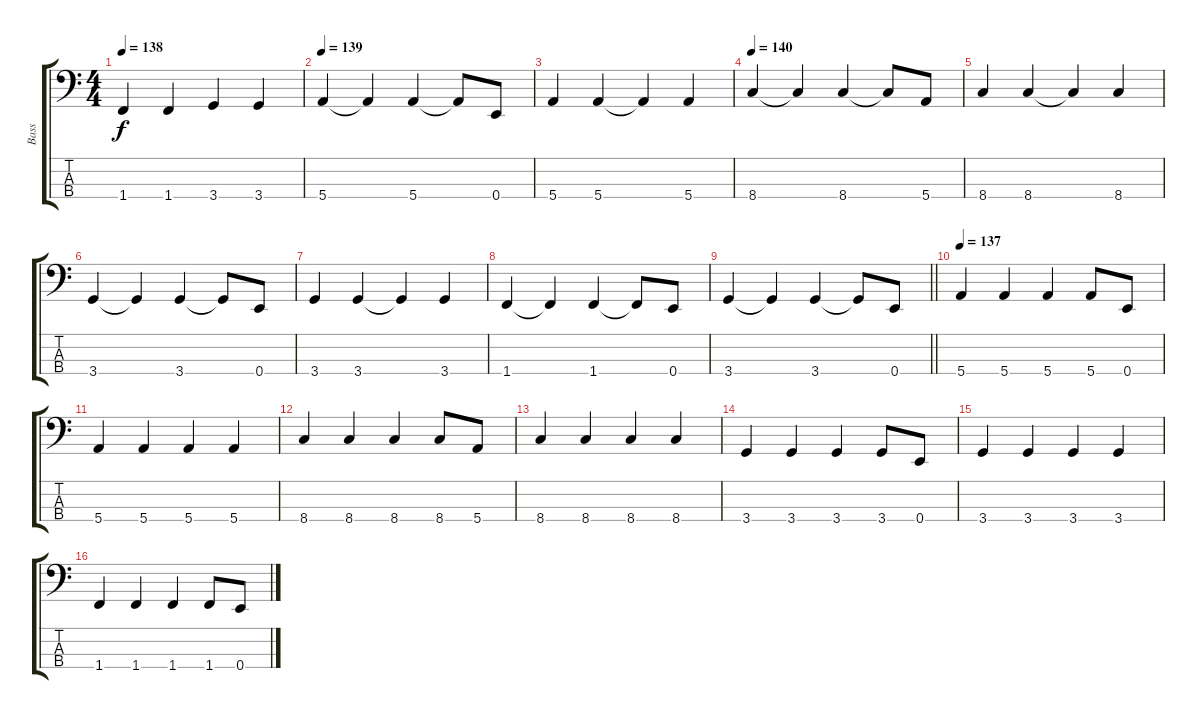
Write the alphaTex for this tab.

\track ("Bass" "Bass") {instrument electricbassfinger}
\staff {score tabs}
\tuning (G2 D2 A1 E1) {hide}
\ts (4 4)
\tempo 138
\clef f4
\ks c
1.4.4{dy f} 1.4.4 3.4.4 3.4.4 |
\tempo 139
5.4.4 5.4{t}.4 5.4.4 5.4{t}.8 0.4.8 |
5.4.4 5.4.4 5.4{t}.4 5.4.4 |
\tempo 140
8.4.4 8.4{t}.4 8.4.4 8.4{t}.8 5.4.8 |
8.4.4 8.4.4 8.4{t}.4 8.4.4 |
3.4.4 3.4{t}.4 3.4.4 3.4{t}.8 0.4.8 |
3.4.4 3.4.4 3.4{t}.4 3.4.4 |
1.4.4 1.4{t}.4 1.4.4 1.4{t}.8 0.4.8 |
\barLineRight lightlight
3.4.4 3.4{t}.4 3.4.4 3.4{t}.8 0.4.8 |
\tempo 137
5.4.4 5.4.4 5.4.4 5.4.8 0.4.8 |
5.4.4 5.4.4 5.4.4 5.4.4 |
8.4.4 8.4.4 8.4.4 8.4.8 5.4.8 |
8.4.4 8.4.4 8.4.4 8.4.4 |
3.4.4 3.4.4 3.4.4 3.4.8 0.4.8 |
3.4.4 3.4.4 3.4.4 3.4.4 |
1.4.4 1.4.4 1.4.4 1.4.8 0.4.8
